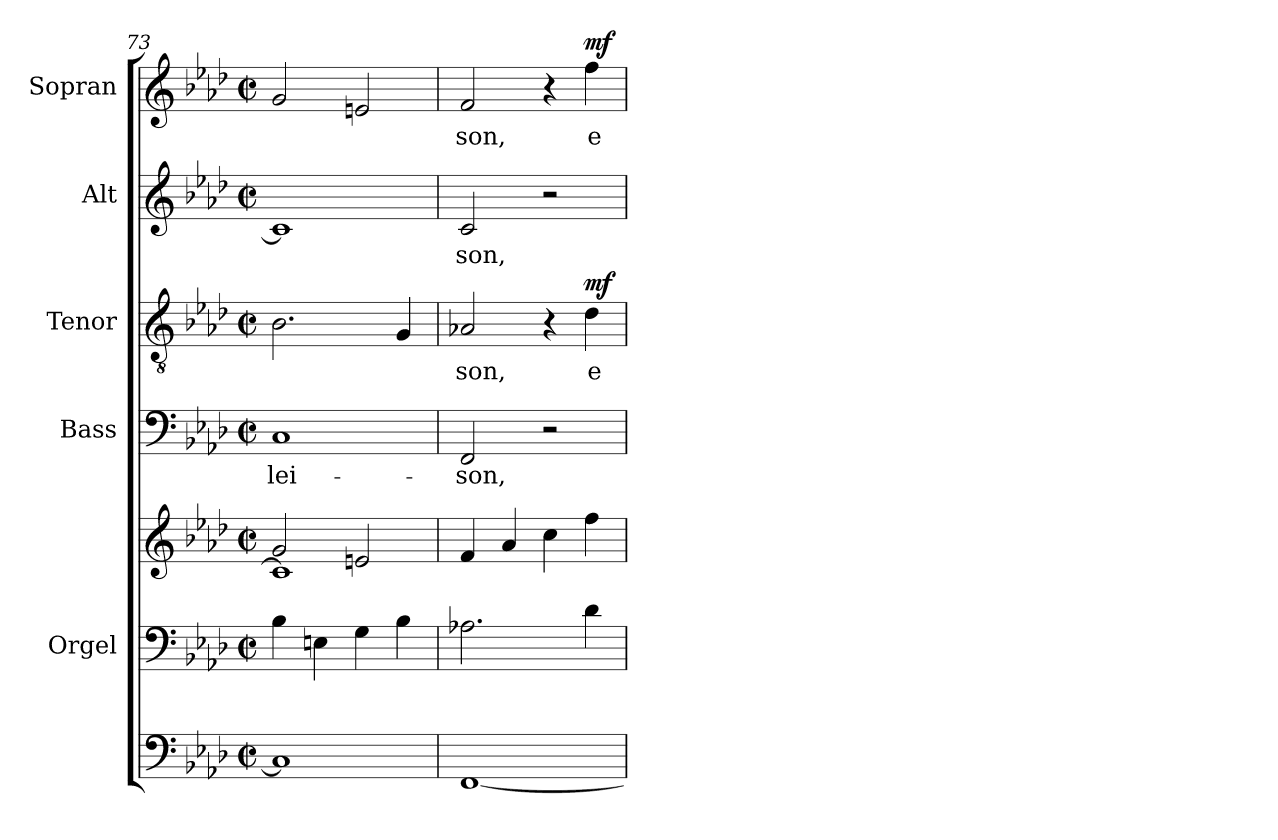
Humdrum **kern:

**kern	**kern	**kern	**kern	**text	**kern	**text	**dynam	**kern	**text	**kern	**text	**dynam
*part6	*part5	*part5	*part4	*part4	*part3	*part3	*part3	*part2	*part2	*part1	*part1	*part1
*staff7	*staff6	*staff5	*staff4	*staff4	*staff3	*staff3	*staff3	*staff2	*staff2	*staff1	*staff1	*staff1
*	*I"Orgel	*	*I"Bass	*	*I"Tenor	*	*	*I"Alt	*	*I"Sopran	*	*
*	*I'Org.	*	*I'B	*	*I'T	*	*	*I'A	*	*I'S	*	*
*clefF4	*clefF4	*clefG2	*clefF4	*	*clefGv2	*	*	*clefG2	*	*clefG2	*	*
*ITrd7c12	*	*	*	*	*	*	*	*	*	*	*	*
*k[b-e-a-d-]	*k[b-e-a-d-]	*k[b-e-a-d-]	*k[b-e-a-d-]	*	*k[b-e-a-d-]	*	*	*k[b-e-a-d-]	*	*k[b-e-a-d-]	*	*
*A-:	*A-:	*A-:	*A-:	*	*A-:	*	*	*A-:	*	*A-:	*	*
*M2/2	*M2/2	*M2/2	*M2/2	*	*M2/2	*	*	*M2/2	*	*M2/2	*	*
*met(c|)	*met(c|)	*met(c|)	*met(c|)	*	*met(c|)	*	*	*met(c|)	*	*met(c|)	*	*
=73	=73	=73	=73	=73	=73	=73	=73	=73	=73	=73	=73	=73
*	*	*^	*	*	*	*	*	*	*	*	*	*
!	!	!	!	!	!LO:LY:b	!	!	!	!	!	!	!	!
1CC]	4B-\	2g/	1c]	1C	-lei-	2.B-\	.	.	1c]	.	2g/	.	.
.	4En\	.	.	.	.	.	.	.	.	.	.	.	.
.	4G\	2en/	.	.	.	.	.	.	.	.	2en/	.	.
.	4B-\	.	.	.	.	4G/	.	.	.	.	.	.	.
*	*	*v	*v	*	*	*	*	*	*	*	*	*	*
=74	=74	=74	=74	=74	=74	=74	=74	=74	=74	=74	=74	=74
!	!	!	!	!LO:LY:b	!	!LO:LY:b	!	!	!LO:LY:b	!	!LO:LY:b	!
[1FFF	2.A-X\	4f/	2FF/	-son,	2A-X/	-son,	.	2c/	-son,	2f/	-son,	.
.	.	4a-/	.	.	.	.	.	.	.	.	.	.
.	.	4cc\	2r	.	4r	.	.	2r	.	4r	.	.
!	!	!	!	!	!	!LO:LY:b	!LO:DY:a	!	!	!	!LO:LY:b	!LO:DY:a
.	4d-\	4ff\	.	.	4d-\	e-	mf	.	.	4ff\	e-	mf
=	=	=	=	=	=	=	=	=	=	=	=	=
*-	*-	*-	*-	*-	*-	*-	*-	*-	*-	*-	*-	*-
